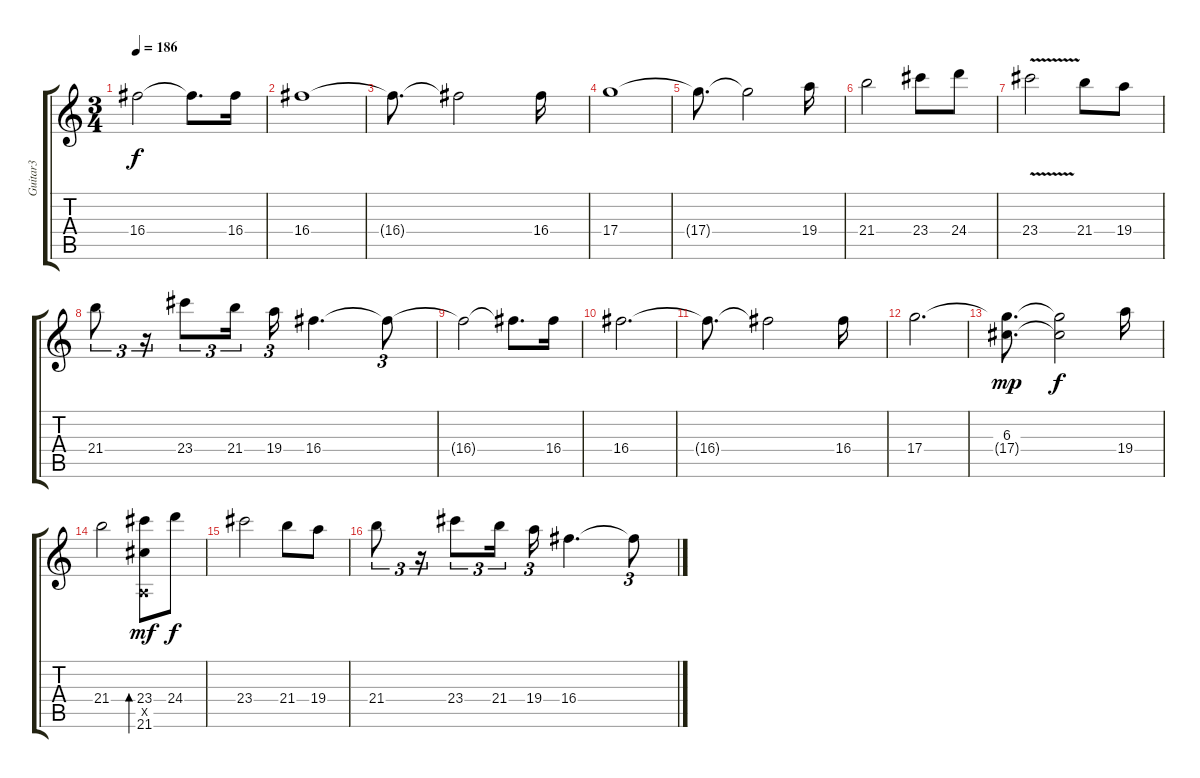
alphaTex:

\track ("Guitar3" "Guitar3") {instrument distortionguitar}
\staff {score tabs}
\tuning (E4 B3 G3 D3 A2 E2) {hide}
\ts (3 4)
\tempo 186
\clef g2
\ks c
16.4{t}.2{dy f} 16.4{t}.8{d} 16.4.16 |
16.4.1 |
16.4{t}.8{d} 16.4{t}.2 16.4.16 |
17.4.1 |
17.4{t}.8{d} 17.4{t}.2 19.4.16 |
21.4.2 23.4.8 24.4.8 |
23.4{v}.2 21.4.8 19.4.8 |
21.4.8{tu (3 2)} r.16{tu (3 2)} 23.4.8{tu (3 2)} 21.4.16{tu (3 2)} 19.4.16{tu (3 2)} 16.4.4{d} 16.4{t}.8{tu (3 2)} |
16.4{t}.2 16.4{t}.8{d} 16.4.16 |
16.4.2{d} |
16.4{t}.8{d} 16.4{t}.2 16.4.16 |
17.4.2{d} |
(6.3 17.4{t}).8{d dy mp} (6.3{t} 17.4{t}).2{dy f} 19.4.16 |
21.4.2 (23.4 0.5{x} 21.6).8{bd 120 dy mf} 24.4.8{dy f} |
23.4.2 21.4.8 19.4.8 |
21.4.8{tu (3 2)} r.16{tu (3 2)} 23.4.8{tu (3 2)} 21.4.16{tu (3 2)} 19.4.16{tu (3 2)} 16.4.4{d} 16.4{t}.8{tu (3 2)}
